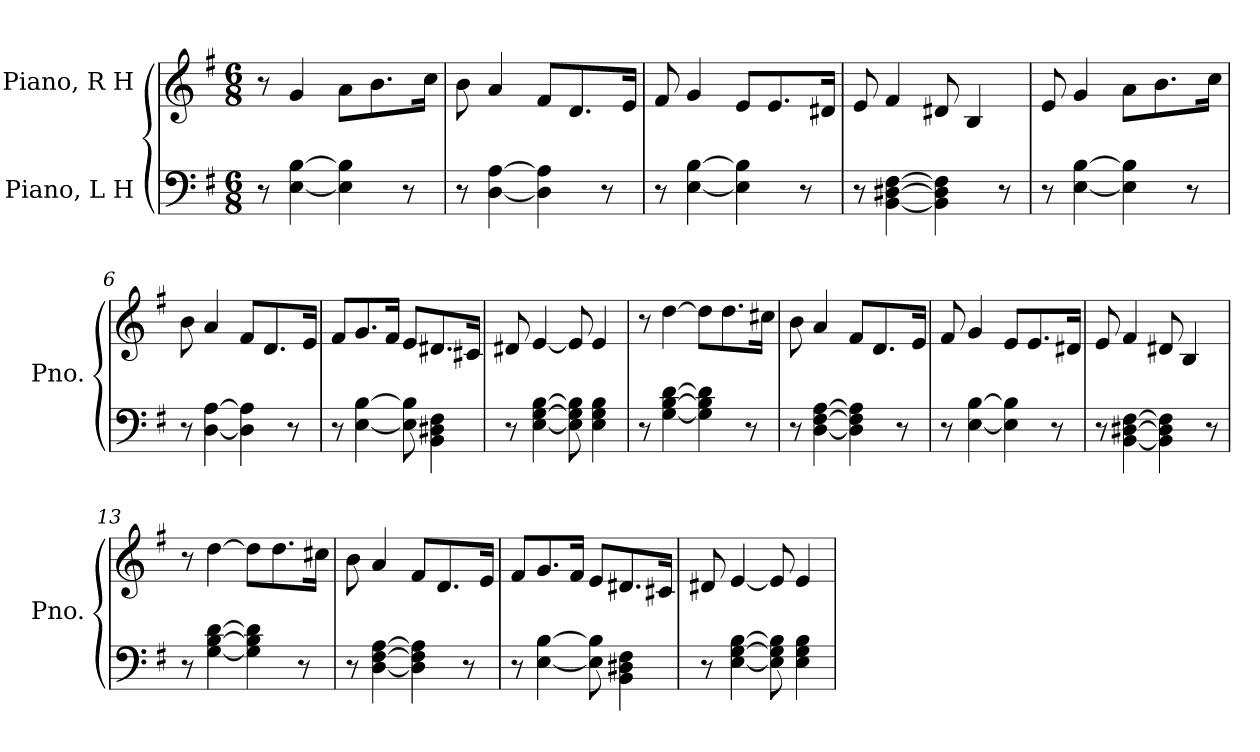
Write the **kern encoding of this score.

**kern	**kern
*part2	*part1
*staff2	*staff1
*I"Piano, L H	*I"Piano, R H
*I'Pno.	*I'Pno.
*clefF4	*clefG2
*k[f#]	*k[f#]
*M6/8	*M6/8
*MM80	*MM80
=1	=1
8r	8r
[4E\ [4B\	4g/
4E\] 4B\]	8a\L
.	8.b\
8r	.
.	16cc\Jk
=2	=2
8r	8b\
[4D\ [4A\	4a/
4D\] 4A\]	8f#/L
.	8.d/
8r	.
.	16e/Jk
=3	=3
8r	8f#/
[4E\ [4B\	4g/
4E\] 4B\]	8e/L
.	8.e/
8r	.
.	16d#X/Jk
=4	=4
8r	8e/
[4BB\ [4D#X\ [4F#\	4f#/
4BB\] 4D#\] 4F#\]	8d#X/
.	4B/
8r	.
=5	=5
8r	8e/
[4E\ [4B\	4g/
4E\] 4B\]	8a\L
.	8.b\
8r	.
.	16cc\Jk
!!LO:LB:g=z
=6	=6
8r	8b\
[4D\ [4A\	4a/
4D\] 4A\]	8f#/L
.	8.d/
8r	.
.	16e/Jk
=7	=7
8r	8f#/L
[4E\ [4B\	8.g/
.	16f#/Jk
8E\] 8B\]	8e/L
4BB\ 4D#X\ 4F#\	8.d#X/
.	16c#X/Jk
=8	=8
8r	8d#X/
[4E\ [4G\ [4B\	[4e/
8E\] 8G\] 8B\]	8e/]
4E\ 4G\ 4B\	4e/
=9	=9
8r	8r
[4G\ [4B\ [4d\	[4dd\
4G\] 4B\] 4d\]	8dd\L]
.	8.dd\
8r	.
.	16cc#X\Jk
=10	=10
8r	8b\
[4D\ [4F#\ [4A\	4a/
4D\] 4F#\] 4A\]	8f#/L
.	8.d/
8r	.
.	16e/Jk
!!LO:LB:g=z
=11	=11
8r	8f#/
[4E\ [4B\	4g/
4E\] 4B\]	8e/L
.	8.e/
8r	.
.	16d#X/Jk
=12	=12
8r	8e/
[4BB\ [4D#X\ [4F#\	4f#/
4BB\] 4D#\] 4F#\]	8d#X/
.	4B/
8r	.
=13	=13
8r	8r
[4G\ [4B\ [4d\	[4dd\
4G\] 4B\] 4d\]	8dd\L]
.	8.dd\
8r	.
.	16cc#X\Jk
=14	=14
8r	8b\
[4D\ [4F#\ [4A\	4a/
4D\] 4F#\] 4A\]	8f#/L
.	8.d/
8r	.
.	16e/Jk
=15	=15
8r	8f#/L
[4E\ [4B\	8.g/
.	16f#/Jk
8E\] 8B\]	8e/L
4BB\ 4D#X\ 4F#\	8.d#X/
.	16c#X/Jk
!!LO:LB:g=z
=16	=16
8r	8d#X/
[4E\ [4G\ [4B\	[4e/
8E\] 8G\] 8B\]	8e/]
4E\ 4G\ 4B\	4e/
=	=
*-	*-
